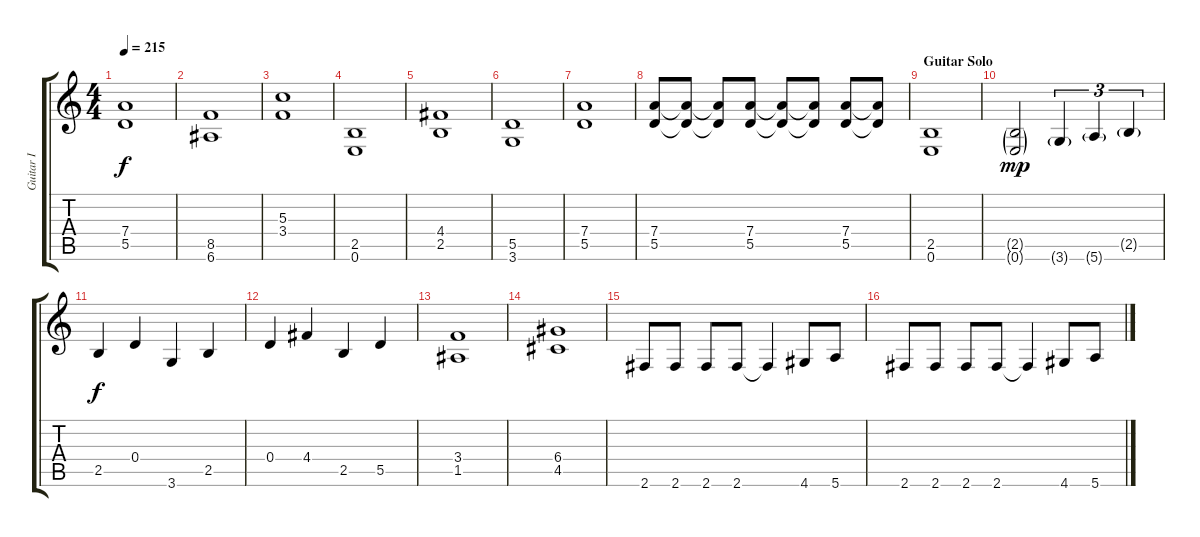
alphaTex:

\track ("Guitar I" "Guitar I") {instrument distortionguitar}
\staff {score tabs}
\tuning (E4 B3 G3 D3 A2 E2) {hide}
\ts (4 4)
\tempo 215
\clef g2
\ks c
(7.4 5.5).1{dy f} |
(8.5 6.6).1 |
(5.3 3.4).1 |
(2.5 0.6).1 |
(4.4 2.5).1 |
(5.5 3.6).1 |
(7.4 5.5).1 |
(7.4 5.5).8 (7.4{t} 5.5{t}).8 (7.4{t} 5.5{t}).8 (7.4 5.5).8 (7.4{t} 5.5{t}).8 (7.4{t} 5.5{t}).8 (7.4 5.5).8 (7.4{t} 5.5{t}).8 |
\section ("" "Guitar Solo")
(2.5 0.6).1 |
(2.5{g} 0.6{g}).2{dy mp} 3.6{g}.4{tu (3 2)} 5.6{g}.4{tu (3 2)} 2.5{g}.4{tu (3 2)} |
2.5.4{dy f} 0.4.4 3.6.4 2.5.4 |
0.4.4 4.4.4 2.5.4 5.5.4 |
(3.4 1.5).1 |
(6.4 4.5).1 |
2.6.8 2.6.8 2.6.8 2.6.8 2.6{t}.4 4.6.8 5.6.8 |
2.6.8 2.6.8 2.6.8 2.6.8 2.6{t}.4 4.6.8 5.6.8
